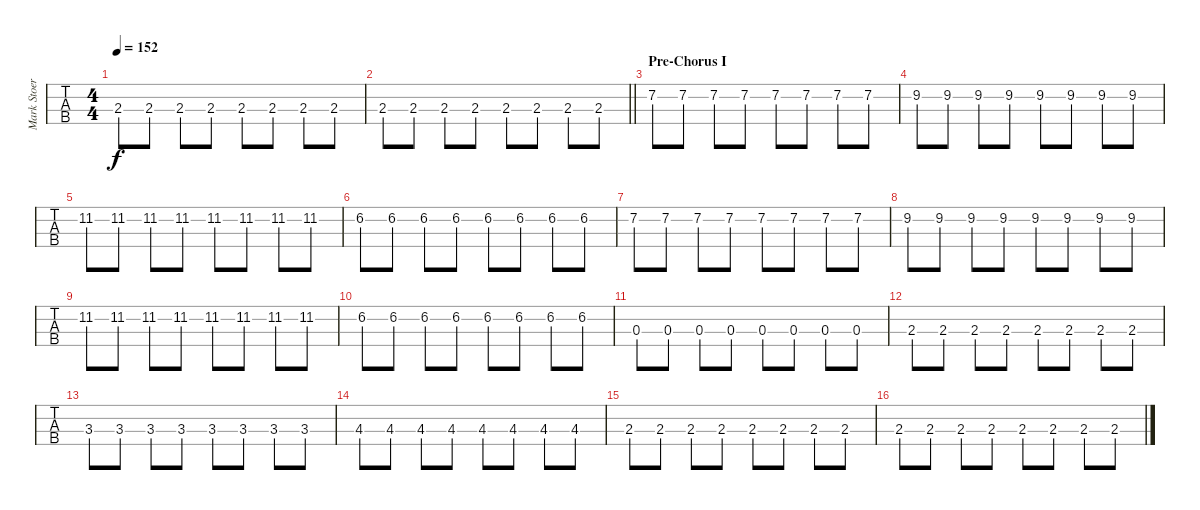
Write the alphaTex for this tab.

\track ("Mark Stoermer" "Mark Stoer") {instrument electricbassfinger}
\staff {tabs}
\tuning (G2 D2 A1 E1) {hide}
\ts (4 4)
\tempo 152
\clef f4
\ks c
2.3.8{dy f} 2.3.8 2.3.8 2.3.8 2.3.8 2.3.8 2.3.8 2.3.8 |
\barLineRight lightlight
2.3.8 2.3.8 2.3.8 2.3.8 2.3.8 2.3.8 2.3.8 2.3.8 |
\section ("" "Pre-Chorus I")
7.2.8 7.2.8 7.2.8 7.2.8 7.2.8 7.2.8 7.2.8 7.2.8 |
9.2.8 9.2.8 9.2.8 9.2.8 9.2.8 9.2.8 9.2.8 9.2.8 |
11.2.8 11.2.8 11.2.8 11.2.8 11.2.8 11.2.8 11.2.8 11.2.8 |
6.2.8 6.2.8 6.2.8 6.2.8 6.2.8 6.2.8 6.2.8 6.2.8 |
7.2.8 7.2.8 7.2.8 7.2.8 7.2.8 7.2.8 7.2.8 7.2.8 |
9.2.8 9.2.8 9.2.8 9.2.8 9.2.8 9.2.8 9.2.8 9.2.8 |
11.2.8 11.2.8 11.2.8 11.2.8 11.2.8 11.2.8 11.2.8 11.2.8 |
6.2.8 6.2.8 6.2.8 6.2.8 6.2.8 6.2.8 6.2.8 6.2.8 |
0.3.8 0.3.8 0.3.8 0.3.8 0.3.8 0.3.8 0.3.8 0.3.8 |
2.3.8 2.3.8 2.3.8 2.3.8 2.3.8 2.3.8 2.3.8 2.3.8 |
3.3.8 3.3.8 3.3.8 3.3.8 3.3.8 3.3.8 3.3.8 3.3.8 |
4.3.8 4.3.8 4.3.8 4.3.8 4.3.8 4.3.8 4.3.8 4.3.8 |
2.3.8 2.3.8 2.3.8 2.3.8 2.3.8 2.3.8 2.3.8 2.3.8 |
2.3.8 2.3.8 2.3.8 2.3.8 2.3.8 2.3.8 2.3.8 2.3.8
